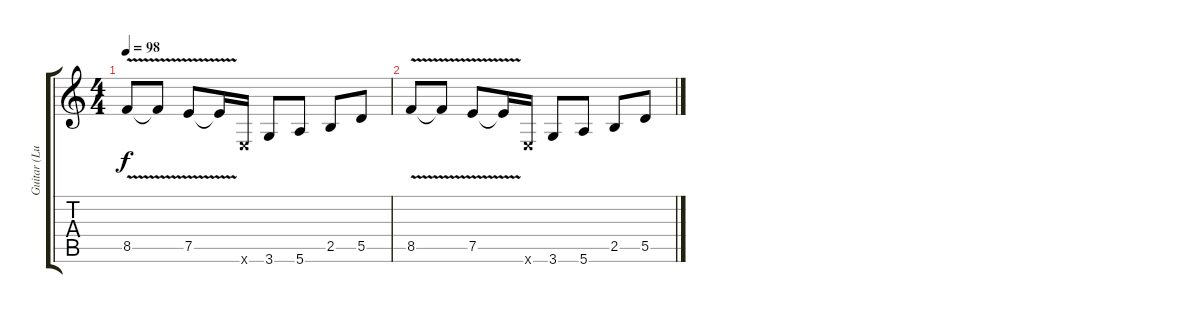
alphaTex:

\track ("Guitar (Luther Grosvenor)" "Guitar (Lu") {instrument overdrivenguitar}
\staff {score tabs}
\tuning (E4 B3 G3 D3 A2 E2) {hide}
\ts (4 4)
\tempo 98
\clef g2
\ks c
8.5{v}.8{dy f} 8.5{t}.8 7.5{v}.8 7.5{t}.16 0.6{x}.16 3.6.8 5.6.8 2.5.8 5.5.8 |
8.5{v}.8 8.5{t}.8 7.5{v}.8 7.5{t}.16 0.6{x}.16 3.6.8 5.6.8 2.5.8 5.5.8
